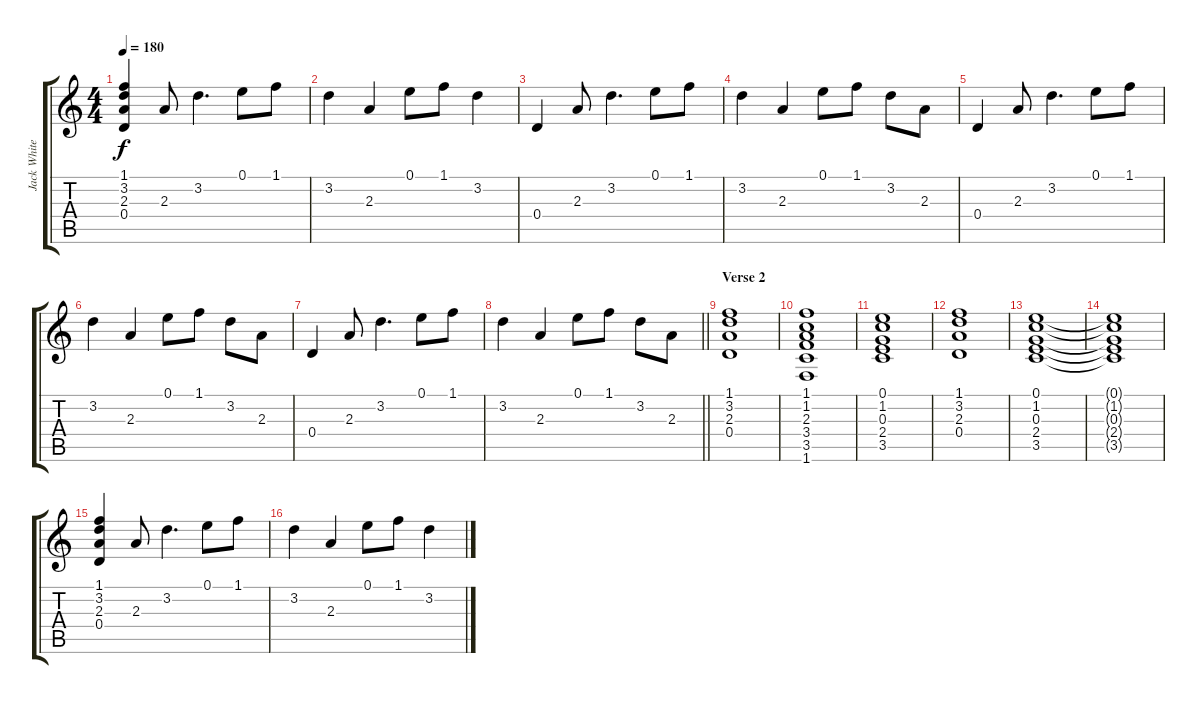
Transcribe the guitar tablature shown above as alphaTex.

\track ("Jack White" "Jack White") {instrument electricguitarclean}
\staff {score tabs}
\tuning (E4 B3 G3 D3 A2 E2) {hide}
\ts (4 4)
\tempo 180
\clef g2
\ks c
(1.1 3.2 2.3 0.4).4{dy f instrument distortionguitar} 2.3.8 3.2.4{d} 0.1.8 1.1.8 |
3.2.4{instrument distortionguitar} 2.3.4 0.1.8 1.1.8 3.2.4 |
0.4.4{instrument distortionguitar} 2.3.8 3.2.4{d} 0.1.8 1.1.8 |
3.2.4{instrument distortionguitar} 2.3.4 0.1.8 1.1.8 3.2.8 2.3.8 |
0.4.4{instrument electricguitarclean} 2.3.8 3.2.4{d} 0.1.8 1.1.8 |
3.2.4 2.3.4 0.1.8 1.1.8 3.2.8 2.3.8 |
0.4.4 2.3.8 3.2.4{d} 0.1.8 1.1.8 |
\barLineRight lightlight
3.2.4 2.3.4 0.1.8 1.1.8 3.2.8 2.3.8 |
\section ("" "Verse 2")
(1.1 3.2 2.3 0.4).1 |
(1.1 1.2 2.3 3.4 3.5 1.6).1 |
(0.1 1.2 0.3 2.4 3.5).1 |
(1.1 3.2 2.3 0.4).1 |
(0.1 1.2 0.3 2.4 3.5).1 |
(0.1{t} 1.2{t} 0.3{t} 2.4{t} 3.5{t}).1 |
(1.1 3.2 2.3 0.4).4 2.3.8 3.2.4{d} 0.1.8 1.1.8 |
3.2.4 2.3.4 0.1.8 1.1.8 3.2.4
